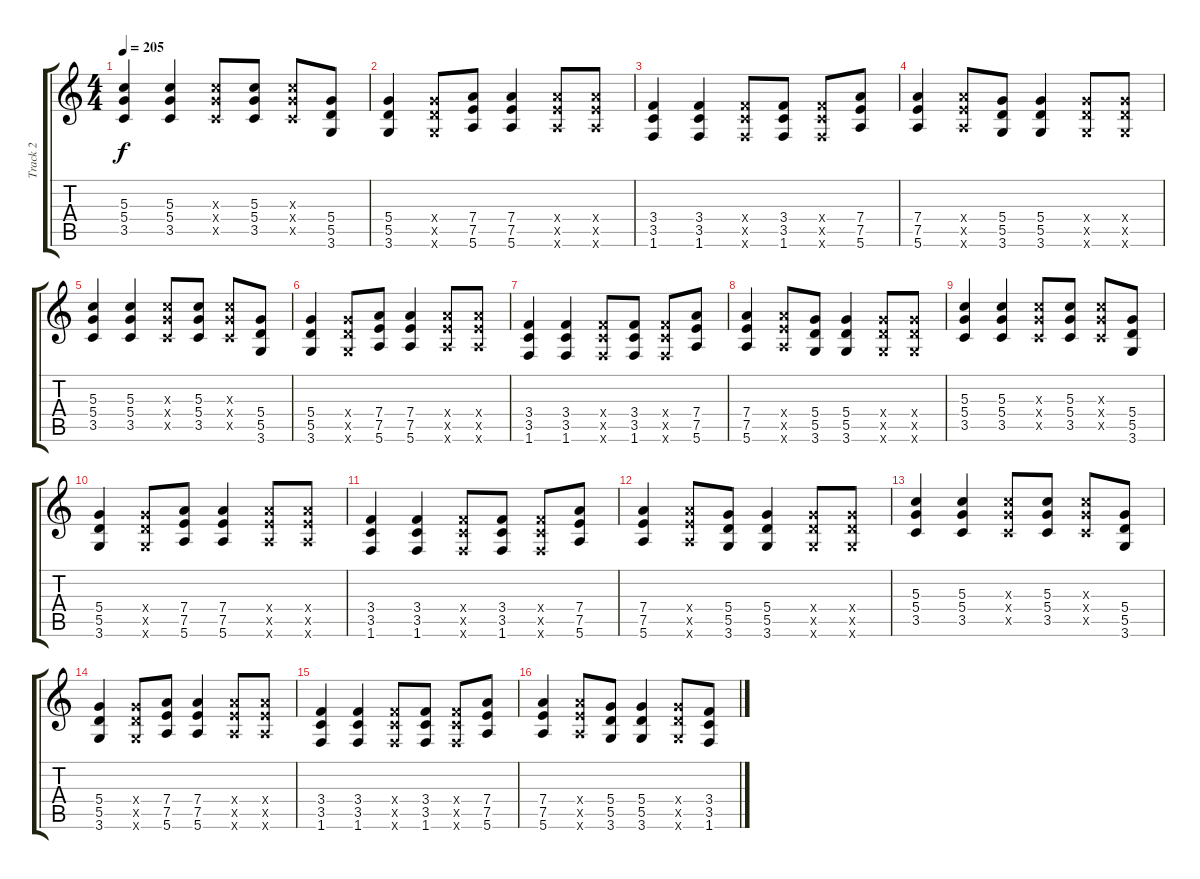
\track ("Track 2" "Track 2") {instrument distortionguitar}
\staff {score tabs}
\tuning (E4 B3 G3 D3 A2 E2) {hide}
\ts (4 4)
\tempo 205
\clef g2
\ks c
(5.3 5.4 3.5).4{dy f} (5.3 5.4 3.5).4 (5.3{x} 5.4{x} 3.5{x}).8 (5.3 5.4 3.5).8 (5.3{x} 5.4{x} 3.5{x}).8 (5.4 5.5 3.6).8 |
(5.4 5.5 3.6).4 (5.4{x} 5.5{x} 3.6{x}).8 (7.4 7.5 5.6).8 (7.4 7.5 5.6).4 (7.4{x} 7.5{x} 5.6{x}).8 (7.4{x} 7.5{x} 5.6{x}).8 |
(3.4 3.5 1.6).4 (3.4 3.5 1.6).4 (3.4{x} 3.5{x} 1.6{x}).8 (3.4 3.5 1.6).8 (3.4{x} 3.5{x} 1.6{x}).8 (7.4 7.5 5.6).8 |
(7.4 7.5 5.6).4 (7.4{x} 7.5{x} 5.6{x}).8 (5.4 5.5 3.6).8 (5.4 5.5 3.6).4 (5.4{x} 5.5{x} 3.6{x}).8 (5.4{x} 5.5{x} 3.6{x}).8 |
(5.3 5.4 3.5).4 (5.3 5.4 3.5).4 (5.3{x} 5.4{x} 3.5{x}).8 (5.3 5.4 3.5).8 (5.3{x} 5.4{x} 3.5{x}).8 (5.4 5.5 3.6).8 |
(5.4 5.5 3.6).4 (5.4{x} 5.5{x} 3.6{x}).8 (7.4 7.5 5.6).8 (7.4 7.5 5.6).4 (7.4{x} 7.5{x} 5.6{x}).8 (7.4{x} 7.5{x} 5.6{x}).8 |
(3.4 3.5 1.6).4 (3.4 3.5 1.6).4 (3.4{x} 3.5{x} 1.6{x}).8 (3.4 3.5 1.6).8 (3.4{x} 3.5{x} 1.6{x}).8 (7.4 7.5 5.6).8 |
(7.4 7.5 5.6).4 (7.4{x} 7.5{x} 5.6{x}).8 (5.4 5.5 3.6).8 (5.4 5.5 3.6).4 (5.4{x} 5.5{x} 3.6{x}).8 (5.4{x} 5.5{x} 3.6{x}).8 |
(5.3 5.4 3.5).4 (5.3 5.4 3.5).4 (5.3{x} 5.4{x} 3.5{x}).8 (5.3 5.4 3.5).8 (5.3{x} 5.4{x} 3.5{x}).8 (5.4 5.5 3.6).8 |
(5.4 5.5 3.6).4 (5.4{x} 5.5{x} 3.6{x}).8 (7.4 7.5 5.6).8 (7.4 7.5 5.6).4 (7.4{x} 7.5{x} 5.6{x}).8 (7.4{x} 7.5{x} 5.6{x}).8 |
(3.4 3.5 1.6).4 (3.4 3.5 1.6).4 (3.4{x} 3.5{x} 1.6{x}).8 (3.4 3.5 1.6).8 (3.4{x} 3.5{x} 1.6{x}).8 (7.4 7.5 5.6).8 |
(7.4 7.5 5.6).4 (7.4{x} 7.5{x} 5.6{x}).8 (5.4 5.5 3.6).8 (5.4 5.5 3.6).4 (5.4{x} 5.5{x} 3.6{x}).8 (5.4{x} 5.5{x} 3.6{x}).8 |
(5.3 5.4 3.5).4 (5.3 5.4 3.5).4 (5.3{x} 5.4{x} 3.5{x}).8 (5.3 5.4 3.5).8 (5.3{x} 5.4{x} 3.5{x}).8 (5.4 5.5 3.6).8 |
(5.4 5.5 3.6).4 (5.4{x} 5.5{x} 3.6{x}).8 (7.4 7.5 5.6).8 (7.4 7.5 5.6).4 (7.4{x} 7.5{x} 5.6{x}).8 (7.4{x} 7.5{x} 5.6{x}).8 |
(3.4 3.5 1.6).4 (3.4 3.5 1.6).4 (3.4{x} 3.5{x} 1.6{x}).8 (3.4 3.5 1.6).8 (3.4{x} 3.5{x} 1.6{x}).8 (7.4 7.5 5.6).8 |
(7.4 7.5 5.6).4 (7.4{x} 7.5{x} 5.6{x}).8 (5.4 5.5 3.6).8 (5.4 5.5 3.6).4 (5.4{x} 5.5{x} 3.6{x}).8 (3.4 3.5 1.6).8
